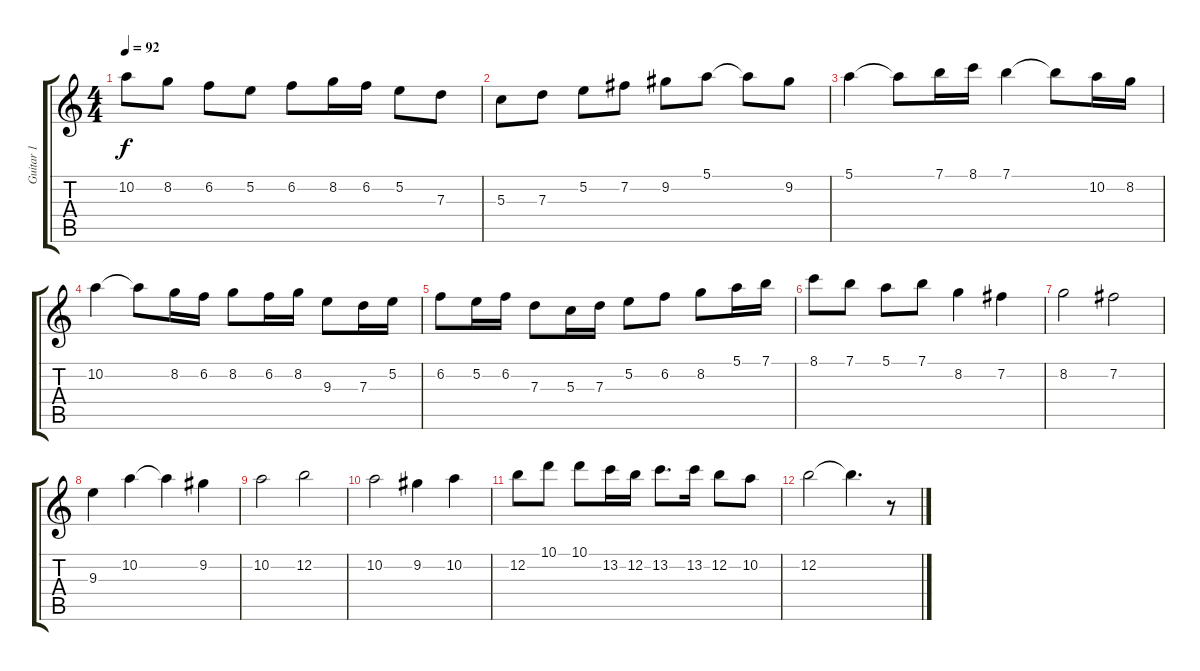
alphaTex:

\track ("Guitar 1" "Guitar 1") {instrument distortionguitar}
\staff {score tabs}
\tuning (E4 B3 G3 D3 A2 E2) {hide}
\ts (4 4)
\tempo 92
\clef g2
\ks c
10.2{t}.8{dy f} 8.2.8 6.2.8 5.2.8 6.2.8 8.2.16 6.2.16 5.2.8 7.3.8 |
5.3.8 7.3.8 5.2.8 7.2.8 9.2.8 5.1.8 5.1{t}.8 9.2.8 |
5.1.4 5.1{t}.8 7.1.16 8.1.16 7.1.4 7.1{t}.8 10.2.16 8.2.16 |
10.2.4 10.2{t}.8 8.2.16 6.2.16 8.2.8 6.2.16 8.2.16 9.3.8 7.3.16 5.2.16 |
6.2.8 5.2.16 6.2.16 7.3.8 5.3.16 7.3.16 5.2.8 6.2.8 8.2.8 5.1.16 7.1.16 |
8.1.8 7.1.8 5.1.8 7.1.8 8.2.4 7.2.4 |
8.2.2 7.2.2 |
9.3.4 10.2.4 10.2{t}.4 9.2.4 |
10.2.2 12.2.2 |
10.2.2 9.2.4 10.2.4 |
12.2.8 10.1.8 10.1.8 13.2.16 12.2.16 13.2.8{d} 13.2.16 12.2.8 10.2.8 |
12.2.2 12.2{t}.4{d} r.8
